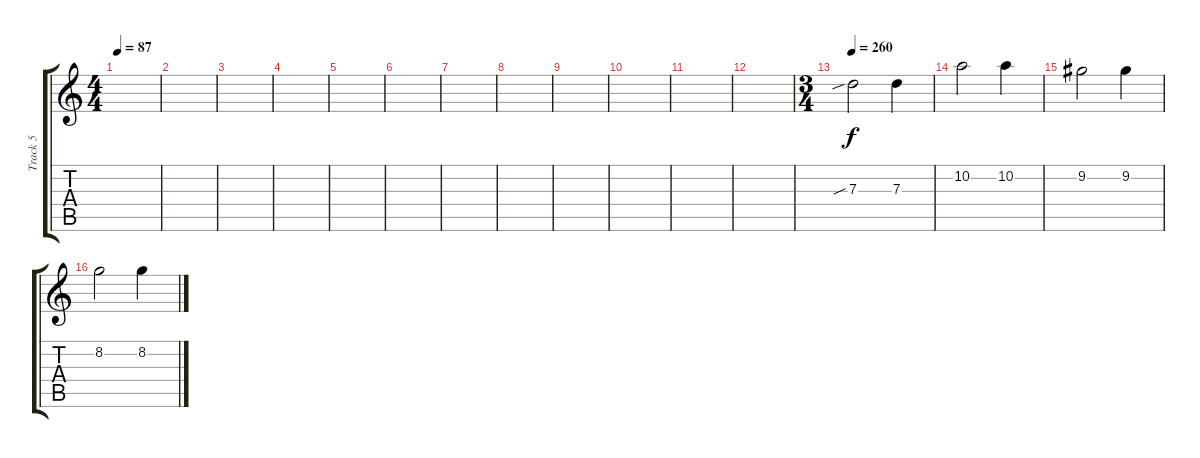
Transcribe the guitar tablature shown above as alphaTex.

\track ("Track 5" "Track 5") {instrument distortionguitar}
\staff {score tabs}
\tuning (E4 B3 G3 D3 A2 D2) {hide}
\ts (4 4)
\tempo 87
\clef g2
\ks c
|
|
|
|
|
|
|
|
|
|
|
|
\ts (3 4)
\tempo 260
7.3{sib}.2 7.3.4 |
10.2.2 10.2.4 |
9.2.2 9.2.4 |
8.2.2 8.2.4
